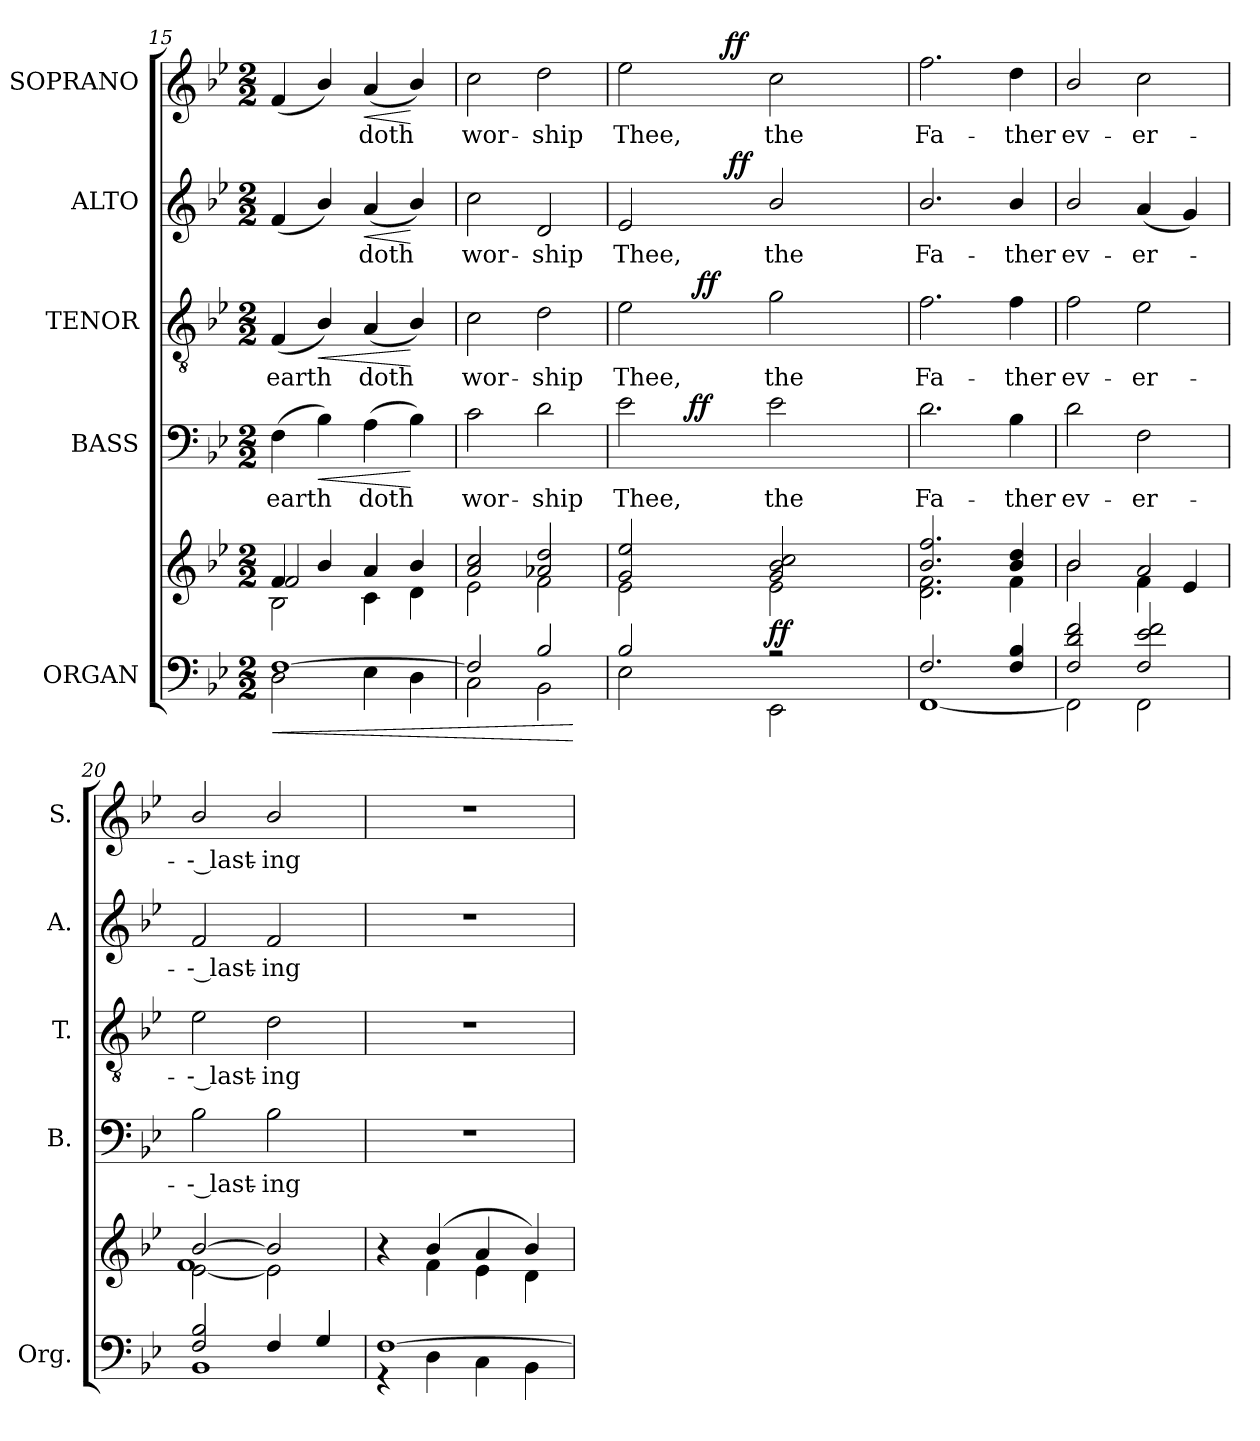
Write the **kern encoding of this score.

**kern	**kern	**dynam	**kern	**text	**dynam	**kern	**text	**dynam	**kern	**text	**dynam	**kern	**text	**dynam
*part5	*part5	*part5	*part4	*part4	*part4	*part3	*part3	*part3	*part2	*part2	*part2	*part1	*part1	*part1
*staff6	*staff5	*staff5/6	*staff4	*staff4	*staff4	*staff3	*staff3	*staff3	*staff2	*staff2	*staff2	*staff1	*staff1	*staff1
*I"ORGAN	*	*	*I"BASS	*	*	*I"TENOR	*	*	*I"ALTO	*	*	*I"SOPRANO	*	*
*I'Org.	*	*	*I'B.	*	*	*I'T.	*	*	*I'A.	*	*	*I'S.	*	*
*clefF4	*clefG2	*	*clefF4	*	*	*clefGv2	*	*	*clefG2	*	*	*clefG2	*	*
*	*	*	*	*	*	*ITrd7c12	*	*	*	*	*	*	*	*
*k[b-e-]	*k[b-e-]	*	*k[b-e-]	*	*	*k[b-e-]	*	*	*k[b-e-]	*	*	*k[b-e-]	*	*
*B-:	*B-:	*	*B-:	*	*	*B-:	*	*	*B-:	*	*	*B-:	*	*
*M2/2	*M2/2	*	*M2/2	*	*	*M2/2	*	*	*M2/2	*	*	*M2/2	*	*
=15	=15	=15	=15	=15	=15	=15	=15	=15	=15	=15	=15	=15	=15	=15
!	!	!LO:HP:b=2	!	!	!	!	!	!	!	!	!	!	!	!
*^	*^	*	*	*	*	*	*	*	*	*	*	*	*	*
*	*	*	*^	*	*	*	*	*	*	*	*	*	*	*	*	*
!	!	!	!	!	!	!	!LO:LY:b:color=#000000	!	!	!	!	!	!	!	!	!	!
!	!	!	!	!	!	!	!	!	!	!LO:LY:b:color=#000000	!	!	!	!	!	!	!
[1Fi	2Di\	4fi/	2B-i\	2fi/	<	(4Fi\	earth	.	(4FFi/	earth	.	(4fi/	.	.	(4fi/	.	.
!	!	!	!	!	!	!	!	!LO:HP:b	!	!	!LO:HP:b	!	!	!	!	!	!
.	.	4b-i/	.	.	.	4B-i\)	.	<	4BB-i/)	.	<	4b-i/)	.	.	4b-i/)	.	.
!	!	!	!	!	!	!	!LO:LY:b:color=#000000	!	!	!	!	!	!	!	!	!	!
!	!	!	!	!	!	!	!	!	!	!LO:LY:b:color=#000000	!	!	!	!	!	!	!
!	!	!	!	!	!	!	!	!	!	!	!	!	!LO:LY:b:color=#000000	!LO:HP:b	!	!	!
!	!	!	!	!	!	!	!	!	!	!	!	!	!	!	!	!LO:LY:b:color=#000000	!LO:HP:b
.	4E-i\	4ai/	4ci\	2ryy	.	(4Ai\	doth	.	(4AAi/	doth	.	(4ai/	doth	<	(4ai/	doth	<
.	4Di\	4b-i/	4di\	.	.	4B-i\)	.	[	4BB-i/)	.	[	4b-i/)	.	[	4b-i/)	.	[
*	*	*	*v	*v	*	*	*	*	*	*	*	*	*	*	*	*	*
=16	=16	=16	=16	=16	=16	=16	=16	=16	=16	=16	=16	=16	=16	=16	=16	=16
!	!	!	!	!	!	!LO:LY:b:color=#000000	!	!	!	!	!	!	!	!	!	!
!	!	!	!	!	!	!	!	!	!LO:LY:b:color=#000000	!	!	!	!	!	!	!
!	!	!	!	!	!	!	!	!	!	!	!	!LO:LY:b:color=#000000	!	!	!	!
!	!	!	!	!	!	!	!	!	!	!	!	!	!	!	!LO:LY:b:color=#000000	!
2Fi/]	2Ci\	2ai/ 2cci	2e-i\	.	2ci\	wor-	.	2Ci\	wor-	.	2cci\	wor-	.	2cci\	wor-	.
!	!	!	!	!	!	!LO:LY:b:color=#000000	!	!	!	!	!	!	!	!	!	!
!	!	!	!	!	!	!	!	!	!LO:LY:b:color=#000000	!	!	!	!	!	!	!
!	!	!	!	!	!	!	!	!	!	!	!	!LO:LY:b:color=#000000	!	!	!	!
!	!	!	!	!	!	!	!	!	!	!	!	!	!	!	!LO:LY:b:color=#000000	!
2B-i/	2BB-i\	2a-Xi/ 2ddi	2fi\	.	2di\	-ship	.	2Di\	-ship	.	2di/	-ship	.	2ddi\	-ship	.
*v	*v	*	*	*	*	*	*	*	*	*	*	*	*	*	*	*
*	*v	*v	*	*	*	*	*	*	*	*	*	*	*	*	*
.	.	[	.	.	.	.	.	.	.	.	.	.	.	.
=17	=17	=17	=17	=17	=17	=17	=17	=17	=17	=17	=17	=17	=17	=17
*^	*^	*	*	*	*	*	*	*	*	*	*	*	*	*
!	!	!	!	!	!	!LO:LY:b:color=#000000	!	!	!	!	!	!	!	!	!	!
!	!	!	!	!	!	!	!	!	!LO:LY:b:color=#000000	!	!	!	!	!	!	!
!	!	!	!	!	!	!	!	!	!	!	!	!LO:LY:b:color=#000000	!	!	!	!
!	!	!	!	!	!	!	!	!	!	!	!	!	!	!	!LO:LY:b:color=#000000	!
*	*	*	*	*	*^	*	*	*^	*	*	*^	*	*	*^	*	*
2B-i/	2E-i\	2gi/ 2ee-i	2e-i\	.	2e-i\	8ryy	Thee,	.	2E-i\	8ryy	Thee,	.	2e-i/	4ryy	Thee,	.	2ee-i\	4ryy	Thee,	.
.	.	.	.	.	.	16ryy	.	.	.	16ryy	.	.	.	.	.	.	.	.	.	.
.	.	.	.	.	.	32ryy	.	.	.	32ryy	.	.	.	.	.	.	.	.	.	.
.	.	.	.	.	.	128...ryy	.	.	.	64ryy	.	.	.	.	.	.	.	.	.	.
.	.	.	.	.	.	2ryy	.	ff	.	.	.	.	.	.	.	.	.	.	.	.
.	.	.	.	.	.	.	.	.	.	128ryy	.	.	.	.	.	.	.	.	.	.
.	.	.	.	.	.	.	.	.	.	1024ryy	.	.	.	.	.	.	.	.	.	.
.	.	.	.	.	.	.	.	.	.	2ryy	.	ff	.	.	.	.	.	.	.	.
.	.	.	.	.	.	.	.	.	.	.	.	.	.	32ryy	.	.	.	32ryy	.	.
.	.	.	.	.	.	.	.	.	.	.	.	.	.	64ryy	.	.	.	64ryy	.	.
.	.	.	.	.	.	.	.	.	.	.	.	.	.	256.ryy	.	.	.	1024ryy	.	.
.	.	.	.	.	.	.	.	.	.	.	.	.	.	.	.	.	.	2ryy	.	ff
.	.	.	.	.	.	.	.	.	.	.	.	.	.	2ryy	.	ff	.	.	.	.
!	!	!	!	!	!	!	!LO:LY:b:color=#000000	!	!	!	!	!	!	!	!	!	!	!	!	!
!	!	!	!	!	!	!	!	!	!	!	!LO:LY:b:color=#000000	!	!	!	!	!	!	!	!	!
!	!	!	!	!	!	!	!	!	!	!	!	!	!	!	!LO:LY:b:color=#000000	!	!	!	!	!
!	!	!	!	!	!	!	!	!	!	!	!	!	!	!	!	!	!	!	!LO:LY:b:color=#000000	!
2r	2EE-i\	2gi/ 2b-i 2cci	2e-i\	ff	2e-i\	.	the	.	2Gi\	.	the	.	2b-i/	.	the	.	2cci\	.	the	.
.	.	.	.	.	.	4ryy	.	.	.	.	.	.	.	.	.	.	.	.	.	.
.	.	.	.	.	.	.	.	.	.	4ryy	.	.	.	.	.	.	.	.	.	.
.	.	.	.	.	.	.	.	.	.	.	.	.	.	.	.	.	.	8ryy	.	.
.	.	.	.	.	.	.	.	.	.	.	.	.	.	8ryy	.	.	.	.	.	.
.	.	.	.	.	.	.	.	.	.	.	.	.	.	.	.	.	.	16ryy	.	.
.	.	.	.	.	.	.	.	.	.	.	.	.	.	16ryy	.	.	.	.	.	.
.	.	.	.	.	.	64ryy	.	.	.	.	.	.	.	.	.	.	.	.	.	.
.	.	.	.	.	.	.	.	.	.	.	.	.	.	.	.	.	.	128...ryy	.	.
.	.	.	.	.	.	.	.	.	.	.	.	.	.	128ryy	.	.	.	.	.	.
.	.	.	.	.	.	.	.	.	.	256..ryy	.	.	.	.	.	.	.	.	.	.
.	.	.	.	.	.	.	.	.	.	.	.	.	.	512ryy	.	.	.	.	.	.
.	.	.	.	.	.	1024ryy	.	.	.	.	.	.	.	.	.	.	.	.	.	.
*	*	*	*	*	*v	*v	*	*	*	*	*	*	*v	*v	*	*	*v	*v	*	*
*	*	*	*	*	*	*	*	*v	*v	*	*	*	*	*	*	*	*
=18	=18	=18	=18	=18	=18	=18	=18	=18	=18	=18	=18	=18	=18	=18	=18	=18
*	*	*	*	*	*^	*	*	*^	*	*	*^	*	*	*^	*	*
!	!	!	!	!	!	!	!LO:LY:b:color=#000000	!	!	!	!	!	!	!	!	!	!	!	!	!
*	*	*	*	*	*v	*v	*	*	*	*	*	*	*v	*v	*	*	*v	*v	*	*
*	*	*	*	*	*	*	*	*v	*v	*	*	*	*	*	*	*	*
*	*	*	*	*	*^	*	*	*^	*	*	*^	*	*	*^	*	*
!	!	!	!	!	!	!	!	!	!	!	!LO:LY:b:color=#000000	!	!	!	!	!	!	!	!	!
*	*	*	*	*	*v	*v	*	*	*	*	*	*	*v	*v	*	*	*v	*v	*	*
*	*	*	*	*	*	*	*	*v	*v	*	*	*	*	*	*	*	*
*	*	*	*	*	*^	*	*	*^	*	*	*^	*	*	*^	*	*
!	!	!	!	!	!	!	!	!	!	!	!	!	!	!	!LO:LY:b:color=#000000	!	!	!	!	!
*	*	*	*	*	*v	*v	*	*	*	*	*	*	*v	*v	*	*	*v	*v	*	*
*	*	*	*	*	*	*	*	*v	*v	*	*	*	*	*	*	*	*
*	*	*	*	*	*^	*	*	*^	*	*	*^	*	*	*^	*	*
!	!	!	!	!	!	!	!	!	!	!	!	!	!	!	!	!	!	!	!LO:LY:b:color=#000000	!
*	*	*	*	*	*v	*v	*	*	*	*	*	*	*v	*v	*	*	*v	*v	*	*
*	*	*	*	*	*	*	*	*v	*v	*	*	*	*	*	*	*	*
2.Fi/	[1FFi	2.b-i/ 2.ffi	2.di\ 2.fi	.	2.di\	Fa-	.	2.Fi\	Fa-	.	2.b-i/	Fa-	.	2.ffi\	Fa-	.
!	!	!	!	!	!	!LO:LY:b:color=#000000	!	!	!	!	!	!	!	!	!	!
!	!	!	!	!	!	!	!	!	!LO:LY:b:color=#000000	!	!	!	!	!	!	!
!	!	!	!	!	!	!	!	!	!	!	!	!LO:LY:b:color=#000000	!	!	!	!
!	!	!	!	!	!	!	!	!	!	!	!	!	!	!	!LO:LY:b:color=#000000	!
4Fi/ 4B-i	.	4b-i/ 4ddi	4fi\	.	4B-i\	-ther	.	4Fi\	-ther	.	4b-i/	-ther	.	4ddi\	-ther	.
=19	=19	=19	=19	=19	=19	=19	=19	=19	=19	=19	=19	=19	=19	=19	=19	=19
!	!	!	!	!	!	!LO:LY:b:color=#000000	!	!	!	!	!	!	!	!	!	!
!	!	!	!	!	!	!	!	!	!LO:LY:b:color=#000000	!	!	!	!	!	!	!
!	!	!	!	!	!	!	!	!	!	!	!	!LO:LY:b:color=#000000	!	!	!	!
!	!	!	!	!	!	!	!	!	!	!	!	!	!	!	!LO:LY:b:color=#000000	!
2Fi/ 2di 2fi	2FFi\]	2b-i/	2b-i\	.	2di\	ev-	.	2Fi\	ev-	.	2b-i/	ev-	.	2b-i/	ev-	.
!	!	!	!	!	!	!LO:LY:b:color=#000000	!	!	!	!	!	!	!	!	!	!
!	!	!	!	!	!	!	!	!	!LO:LY:b:color=#000000	!	!	!	!	!	!	!
!	!	!	!	!	!	!	!	!	!	!	!	!LO:LY:b:color=#000000	!	!	!	!
!	!	!	!	!	!	!	!	!	!	!	!	!	!	!	!LO:LY:b:color=#000000	!
2Fi/ 2e-i 2fi	2FFi\	2ai/	4fi\	.	2Fi\	-er-	.	2E-i\	-er-	.	(4ai/	-er-	.	2cci\	-er-	.
.	.	.	4e-i/	.	.	.	.	.	.	.	4gi/)	.	.	.	.	.
!!LO:LB:g=z
=20	=20	=20	=20	=20	=20	=20	=20	=20	=20	=20	=20	=20	=20	=20	=20	=20
*	*	*	*^	*	*	*	*	*	*	*	*	*	*	*	*	*
!	!	!	!	!	!	!	!LO:LY:b:color=#000000	!	!	!	!	!	!	!	!	!	!
!	!	!	!	!	!	!	!	!	!	!LO:LY:b:color=#000000	!	!	!	!	!	!	!
!	!	!	!	!	!	!	!	!	!	!	!	!	!LO:LY:b:color=#000000	!	!	!	!
!	!	!	!	!	!	!	!	!	!	!	!	!	!	!	!	!LO:LY:b:color=#000000	!
2Fi/ 2B-i	1BB-i	[2b-i/	[2e-i\	1fi	.	2B-i\	-- last-	.	2E-i\	-- last-	.	2fi/	-- last-	.	2b-i/	-- last-	.
!	!	!	!	!	!	!	!LO:LY:b:color=#000000	!	!	!	!	!	!	!	!	!	!
!	!	!	!	!	!	!	!	!	!	!LO:LY:b:color=#000000	!	!	!	!	!	!	!
!	!	!	!	!	!	!	!	!	!	!	!	!	!LO:LY:b:color=#000000	!	!	!	!
!	!	!	!	!	!	!	!	!	!	!	!	!	!	!	!	!LO:LY:b:color=#000000	!
4Fi/	.	2b-i/]	2e-i\]	.	.	2B-i\	-ing	.	2Di\	-ing	.	2fi/	-ing	.	2b-i/	-ing	.
4Gi/	.	.	.	.	.	.	.	.	.	.	.	.	.	.	.	.	.
*	*	*	*v	*v	*	*	*	*	*	*	*	*	*	*	*	*	*
=21	=21	=21	=21	=21	=21	=21	=21	=21	=21	=21	=21	=21	=21	=21	=21	=21
[1Fi	4r	4r	4ryy	.	1r	.	.	1r	.	.	1r	.	.	1r	.	.
.	4Di\	(4b-i/	4fi\	.	.	.	.	.	.	.	.	.	.	.	.	.
.	4Ci\	4ai/	4e-i\	.	.	.	.	.	.	.	.	.	.	.	.	.
.	4BB-i\	4b-i/)	4di\	.	.	.	.	.	.	.	.	.	.	.	.	.
*v	*v	*	*	*	*	*	*	*	*	*	*	*	*	*	*	*
*	*v	*v	*	*	*	*	*	*	*	*	*	*	*	*	*
=	=	=	=	=	=	=	=	=	=	=	=	=	=	=
*-	*-	*-	*-	*-	*-	*-	*-	*-	*-	*-	*-	*-	*-	*-
